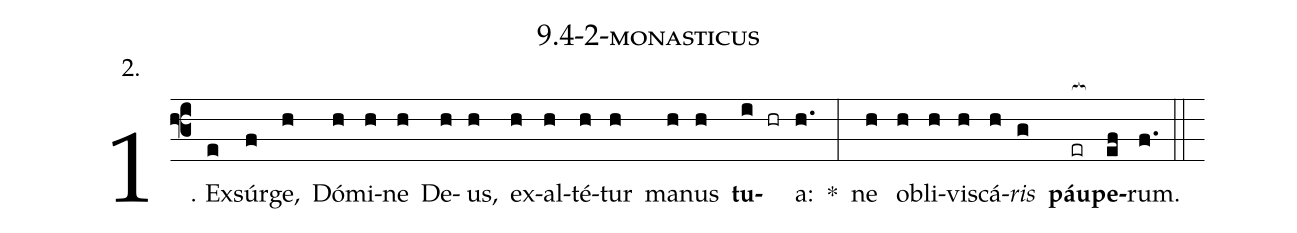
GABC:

name: 9.4-2-monasticus;
annotation: 2.;
%%
(f3)1. Ex(e)súr(f)ge,(h) Dó(h)mi(h)ne(h) De(h)us,(h) ex(h)al(h)té(h)tur(h) ma(h)nus(h) <b>tu</b>(i hr)a:(h.) *(:) ne(h) ob(h)li(h)vis(h)cá(h)<i>ris</i>(g) <b>páu</b>(er[ocb:1{])<b>pe</b>(ef[ocb:0}])rum.(f.) (::)


%E(h) u(h) o(h) u(g) a(ef) e.(f.) (::)
